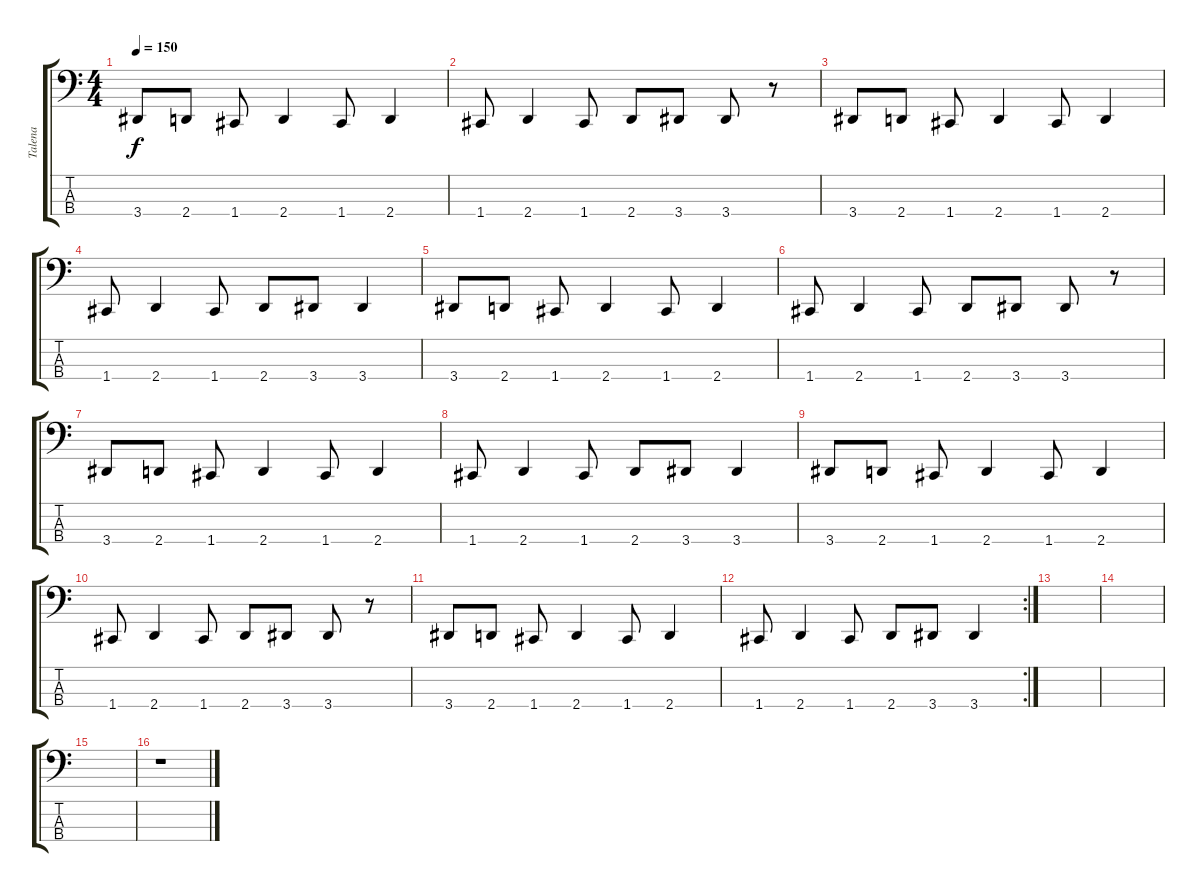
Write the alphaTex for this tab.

\track ("Talena" "Talena") {instrument electricbassfinger}
\staff {score tabs}
\tuning (F2 C2 G1 C1) {hide}
\ts (4 4)
\tempo 150
\clef f4
\ks c
3.4.8{dy f} 2.4.8 1.4.8 2.4.4 1.4.8 2.4.4 |
1.4.8 2.4.4 1.4.8 2.4.8 3.4.8 3.4.8 r.8 |
3.4.8 2.4.8 1.4.8 2.4.4 1.4.8 2.4.4 |
1.4.8 2.4.4 1.4.8 2.4.8 3.4.8 3.4.4 |
3.4.8 2.4.8 1.4.8 2.4.4 1.4.8 2.4.4 |
1.4.8 2.4.4 1.4.8 2.4.8 3.4.8 3.4.8 r.8 |
3.4.8 2.4.8 1.4.8 2.4.4 1.4.8 2.4.4 |
1.4.8 2.4.4 1.4.8 2.4.8 3.4.8 3.4.4 |
3.4.8 2.4.8 1.4.8 2.4.4 1.4.8 2.4.4 |
1.4.8 2.4.4 1.4.8 2.4.8 3.4.8 3.4.8 r.8 |
3.4.8 2.4.8 1.4.8 2.4.4 1.4.8 2.4.4 |
\rc 2
1.4.8 2.4.4 1.4.8 2.4.8 3.4.8 3.4.4 |
|
|
|
r.1
